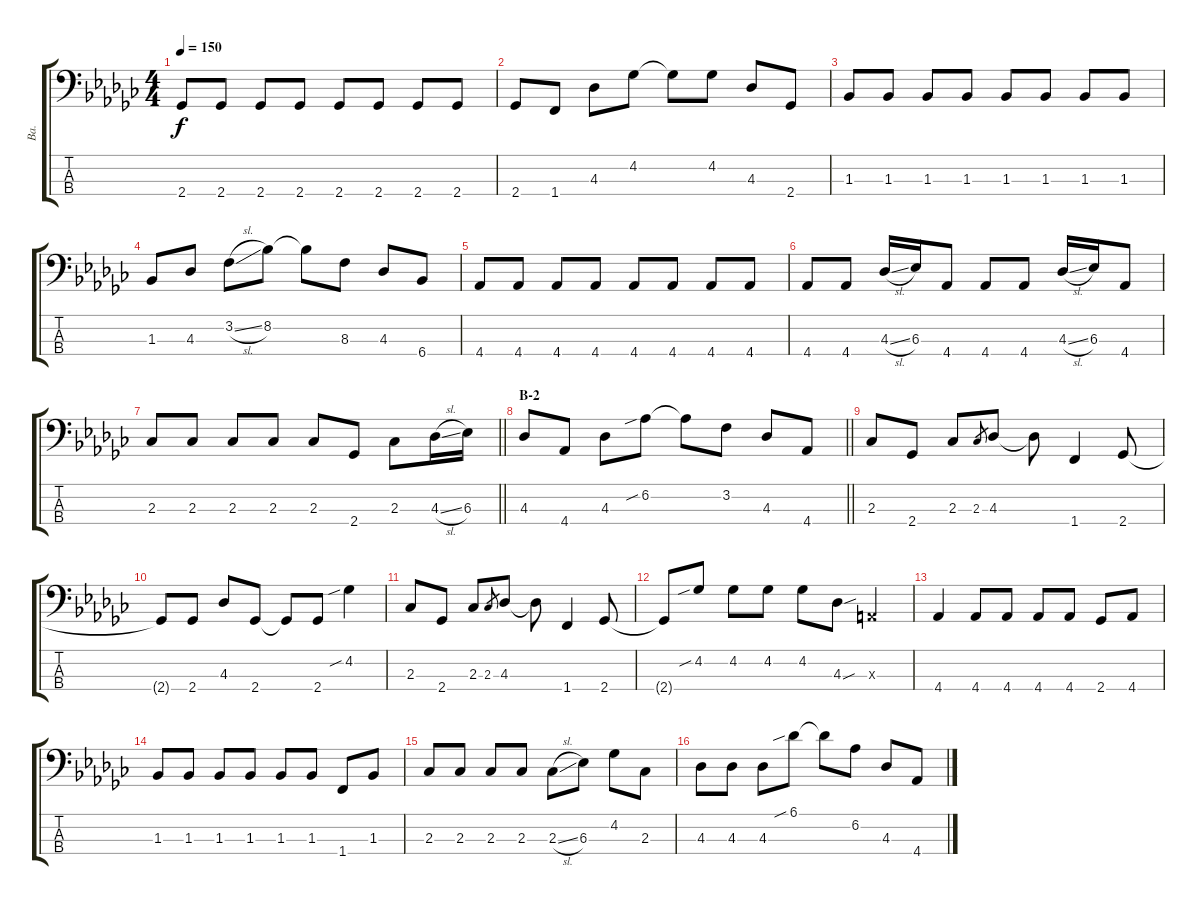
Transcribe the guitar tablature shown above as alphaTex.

\track ("Ba." "Ba.") {instrument electricbassfinger}
\staff {score tabs}
\tuning (G2 D2 A1 E1) {hide}
\ts (4 4)
\tempo 150
\clef f4
\ks gb
2.4.8{dy f} 2.4.8 2.4.8 2.4.8 2.4.8 2.4.8 2.4.8 2.4.8 |
2.4.8 1.4.8 4.3.8 4.2.8 4.2{t}.8 4.2.8 4.3.8 2.4.8 |
1.3.8 1.3.8 1.3.8 1.3.8 1.3.8 1.3.8 1.3.8 1.3.8 |
1.3.8 4.3.8 3.2{sl}.8 8.2.8 8.2{t}.8 8.3.8 4.3.8 6.4.8 |
4.4.8 4.4.8 4.4.8 4.4.8 4.4.8 4.4.8 4.4.8 4.4.8 |
4.4.8 4.4.8 4.3{sl}.16 6.3.16 4.4.8 4.4.8 4.4.8 4.3{sl}.16 6.3.16 4.4.8 |
\barLineRight lightlight
2.3.8 2.3.8 2.3.8 2.3.8 2.3.8 2.4.8 2.3.8 4.3{sl}.16 6.3.16 |
\section ("" "B-2")
\barLineRight lightlight
4.3.8 4.4.8 4.3.8 6.2{sib}.8 6.2{t}.8 3.2.8 4.3.8 4.4.8 |
2.3.8 2.4.8 2.3.8 2.3.8{gr} 4.3.8 4.3{t}.8 1.4.4 2.4.8 |
2.4{t}.8 2.4.8 4.3.8 2.4.8 2.4{t}.8 2.4.8 4.2{sib}.4 |
2.3.8 2.4.8 2.3.8 2.3.8{gr} 4.3.8 4.3{t}.8 1.4.4 2.4.8 |
2.4{t}.8 4.2{sib}.8 4.2.8 4.2.8 4.2.8 4.3{sou}.8 0.3{x}.4 |
4.4.4 4.4.8 4.4.8 4.4.8 4.4.8 2.4.8 4.4.8 |
1.3.8 1.3.8 1.3.8 1.3.8 1.3.8 1.3.8 1.4.8 1.3.8 |
2.3.8 2.3.8 2.3.8 2.3.8 2.3{sl}.8 6.3.8 4.2.8 2.3.8 |
4.3.8 4.3.8 4.3.8 6.1{sib}.8 6.1{t}.8 6.2.8 4.3.8 4.4.8
